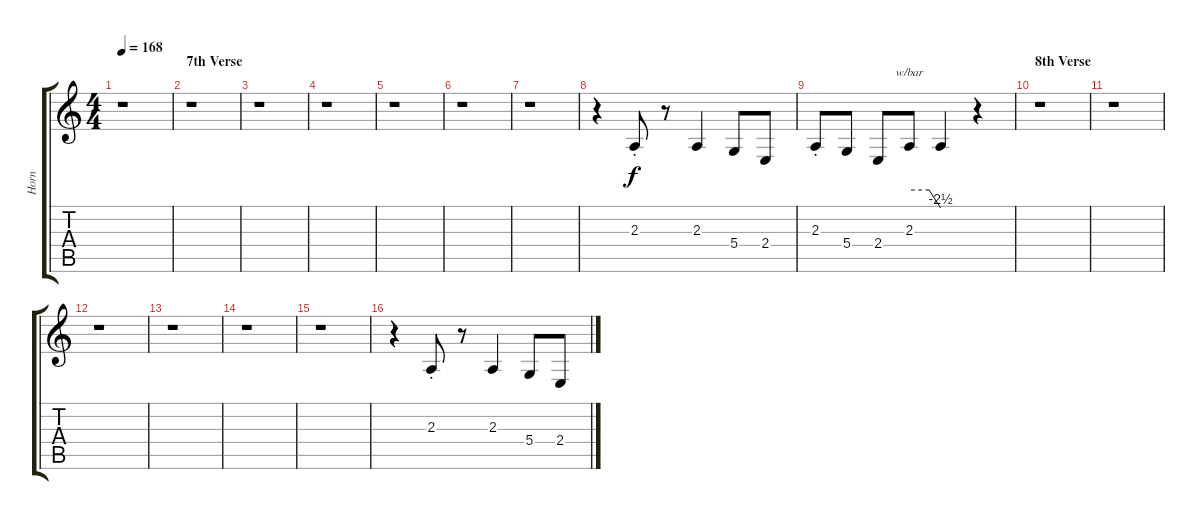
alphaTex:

\track ("Horn" "Horn") {instrument englishhorn}
\staff {score tabs}
\tuning (E4 B3 G3 D3 A2 E2) {hide}
\ts (4 4)
\tempo 168
\clef g2
\ks c
r.1{dy f} |
\section ("" "7th Verse")
r.1 |
r.1 |
r.1 |
r.1 |
r.1 |
r.1 |
r.4 2.3{st}.8 r.8 2.3.4 5.4.8 2.4.8 |
2.3{st}.8 5.4.8 2.4.8 2.3.8{tbe (custom default 0 0 38 0 60 -10)} 2.3{t}.4 r.4 |
\section ("" "8th Verse")
r.1 |
r.1 |
r.1 |
r.1 |
r.1 |
r.1 |
r.4 2.3{st}.8 r.8 2.3.4 5.4.8 2.4.8
